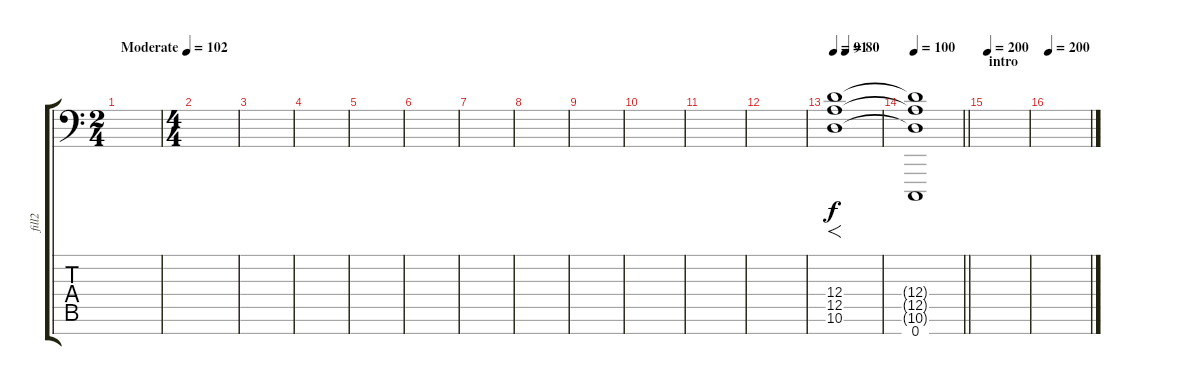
\track ("fill2" "fill2") {instrument choiraahs}
\staff {score tabs}
\tuning (E4 B3 G3 D3 A2 E2 C-1) {hide}
\ts (2 4)
\tempo (102 "Moderate")
\clef f4
\ks c
|
\ts (4 4)
|
|
|
|
|
|
|
|
|
|
|
\tempo 91
\tempo (80 0.25)
(12.4 12.5 10.6).1{f} |
\tempo 100
\barLineRight lightlight
(12.4{t} 12.5{t} 10.6{t} 0.7).1 |
\section ("" "intro")
\tempo 200
|
\tempo 200
